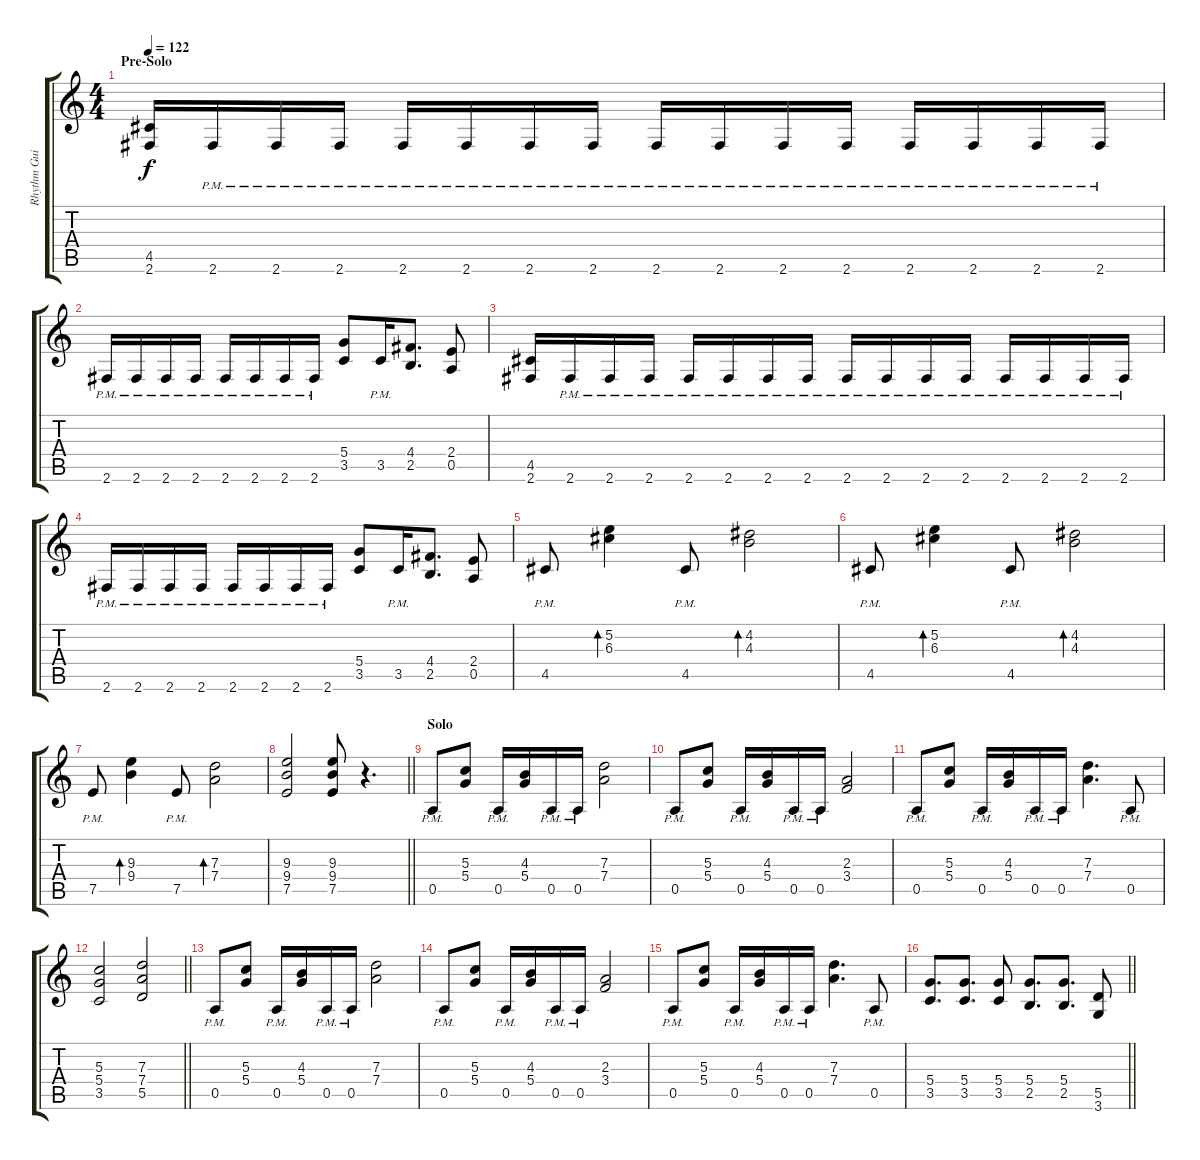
\track ("Rhythm Guitar" "Rhythm Gui") {instrument distortionguitar}
\staff {score tabs}
\tuning (E4 B3 G3 D3 A2 E2) {hide}
\ts (4 4)
\section ("" "Pre-Solo")
\tempo 122
\clef g2
\ks c
(4.5 2.6).16{dy f} 2.6{pm}.16 2.6{pm}.16 2.6{pm}.16 2.6{pm}.16 2.6{pm}.16 2.6{pm}.16 2.6{pm}.16 2.6{pm}.16 2.6{pm}.16 2.6{pm}.16 2.6{pm}.16 2.6{pm}.16 2.6{pm}.16 2.6{pm}.16 2.6{pm}.16 |
2.6{pm}.16 2.6{pm}.16 2.6{pm}.16 2.6{pm}.16 2.6{pm}.16 2.6{pm}.16 2.6{pm}.16 2.6{pm}.16 (5.4 3.5).8 3.5{pm}.16 (4.4 2.5).8{d} (2.4 0.5).8 |
(4.5 2.6).16 2.6{pm}.16 2.6{pm}.16 2.6{pm}.16 2.6{pm}.16 2.6{pm}.16 2.6{pm}.16 2.6{pm}.16 2.6{pm}.16 2.6{pm}.16 2.6{pm}.16 2.6{pm}.16 2.6{pm}.16 2.6{pm}.16 2.6{pm}.16 2.6{pm}.16 |
2.6{pm}.16 2.6{pm}.16 2.6{pm}.16 2.6{pm}.16 2.6{pm}.16 2.6{pm}.16 2.6{pm}.16 2.6{pm}.16 (5.4 3.5).8 3.5{pm}.16 (4.4 2.5).8{d} (2.4 0.5).8 |
4.5{pm}.8 (5.2 6.3).4{bd 120} 4.5{pm}.8 (4.2 4.3).2{bd 120} |
4.5{pm}.8 (5.2 6.3).4{bd 120} 4.5{pm}.8 (4.2 4.3).2{bd 120} |
7.5{pm}.8 (9.3 9.4).4{bd 120} 7.5{pm}.8 (7.3 7.4).2{bd 120} |
\barLineRight lightlight
(9.3 9.4 7.5).2 (9.3 9.4 7.5).8 r.4{d} |
\section ("" "Solo")
0.5{pm}.8 (5.3 5.4).8 0.5{pm}.16 (4.3 5.4).16 0.5{pm}.16 0.5{pm}.16 (7.3 7.4).2 |
0.5{pm}.8 (5.3 5.4).8 0.5{pm}.16 (4.3 5.4).16 0.5{pm}.16 0.5{pm}.16 (2.3 3.4).2 |
0.5{pm}.8 (5.3 5.4).8 0.5{pm}.16 (4.3 5.4).16 0.5{pm}.16 0.5{pm}.16 (7.3 7.4).4{d} 0.5{pm}.8 |
\barLineRight lightlight
(5.3 5.4 3.5).2 (7.3 7.4 5.5).2 |
0.5{pm}.8 (5.3 5.4).8 0.5{pm}.16 (4.3 5.4).16 0.5{pm}.16 0.5{pm}.16 (7.3 7.4).2 |
0.5{pm}.8 (5.3 5.4).8 0.5{pm}.16 (4.3 5.4).16 0.5{pm}.16 0.5{pm}.16 (2.3 3.4).2 |
0.5{pm}.8 (5.3 5.4).8 0.5{pm}.16 (4.3 5.4).16 0.5{pm}.16 0.5{pm}.16 (7.3 7.4).4{d} 0.5{pm}.8 |
\barLineRight lightlight
(5.4 3.5).8{d} (5.4 3.5).8{d} (5.4 3.5).8 (5.4 2.5).8{d} (5.4 2.5).8{d} (5.5 3.6).8
